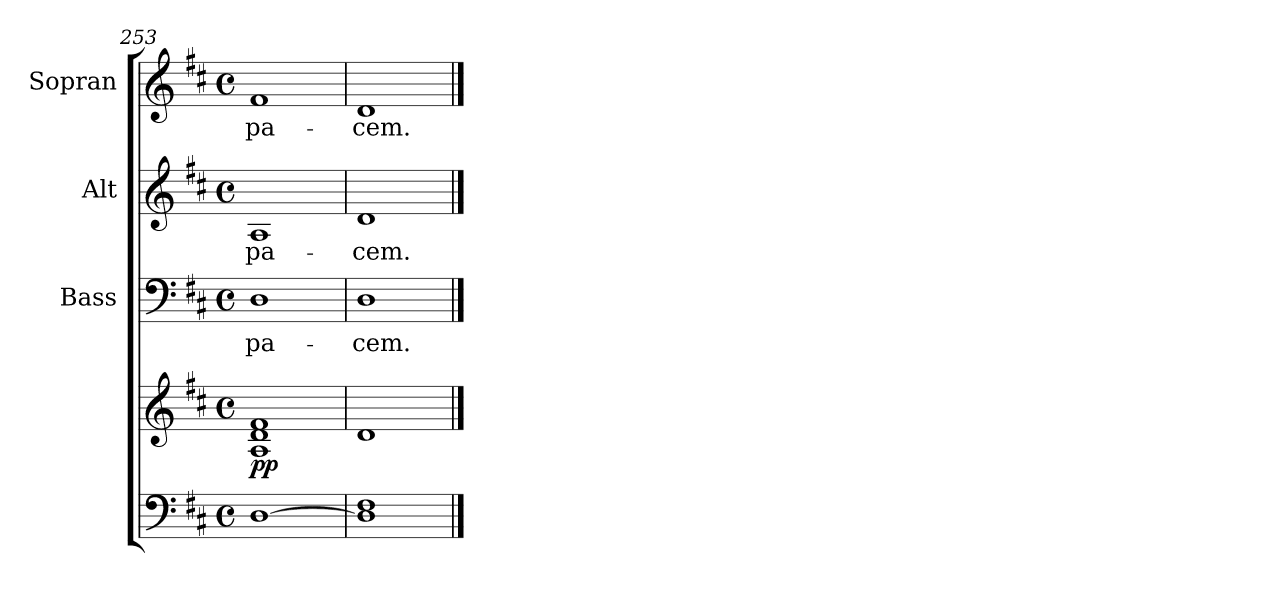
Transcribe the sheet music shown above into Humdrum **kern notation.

**kern	**kern	**dynam	**kern	**text	**kern	**text	**kern	**text
*part4	*part4	*part4	*part3	*part3	*part2	*part2	*part1	*part1
*staff5	*staff4	*staff4/5	*staff3	*staff3	*staff2	*staff2	*staff1	*staff1
*	*	*	*I"Bass	*	*I"Alt	*	*I"Sopran	*
*	*	*	*I'B.	*	*I'A.	*	*I'S.	*
*clefF4	*clefG2	*	*clefF4	*	*clefG2	*	*clefG2	*
*k[f#c#]	*k[f#c#]	*	*k[f#c#]	*	*k[f#c#]	*	*k[f#c#]	*
*D:	*D:	*	*D:	*	*D:	*	*D:	*
*M4/4	*M4/4	*	*M4/4	*	*M4/4	*	*M4/4	*
*met(c)	*met(c)	*	*met(c)	*	*met(c)	*	*met(c)	*
=253	=253	=253	=253	=253	=253	=253	=253	=253
!	!	!LO:DY:b	!	!LO:LY:b	!	!LO:LY:b	!	!LO:LY:b
[<1D	1A 1d 1f#	pp	1D	pa-	1A	pa-	1f#	pa-
=254	=254	=254	=254	=254	=254	=254	=254	=254
!	!	!	!	!LO:LY:b	!	!LO:LY:b	!	!LO:LY:b
1D] 1F#	1d	.	1D	-cem.	1d	-cem.	1d	-cem.
==	==	==	==	==	==	==	==	==
*-	*-	*-	*-	*-	*-	*-	*-	*-
